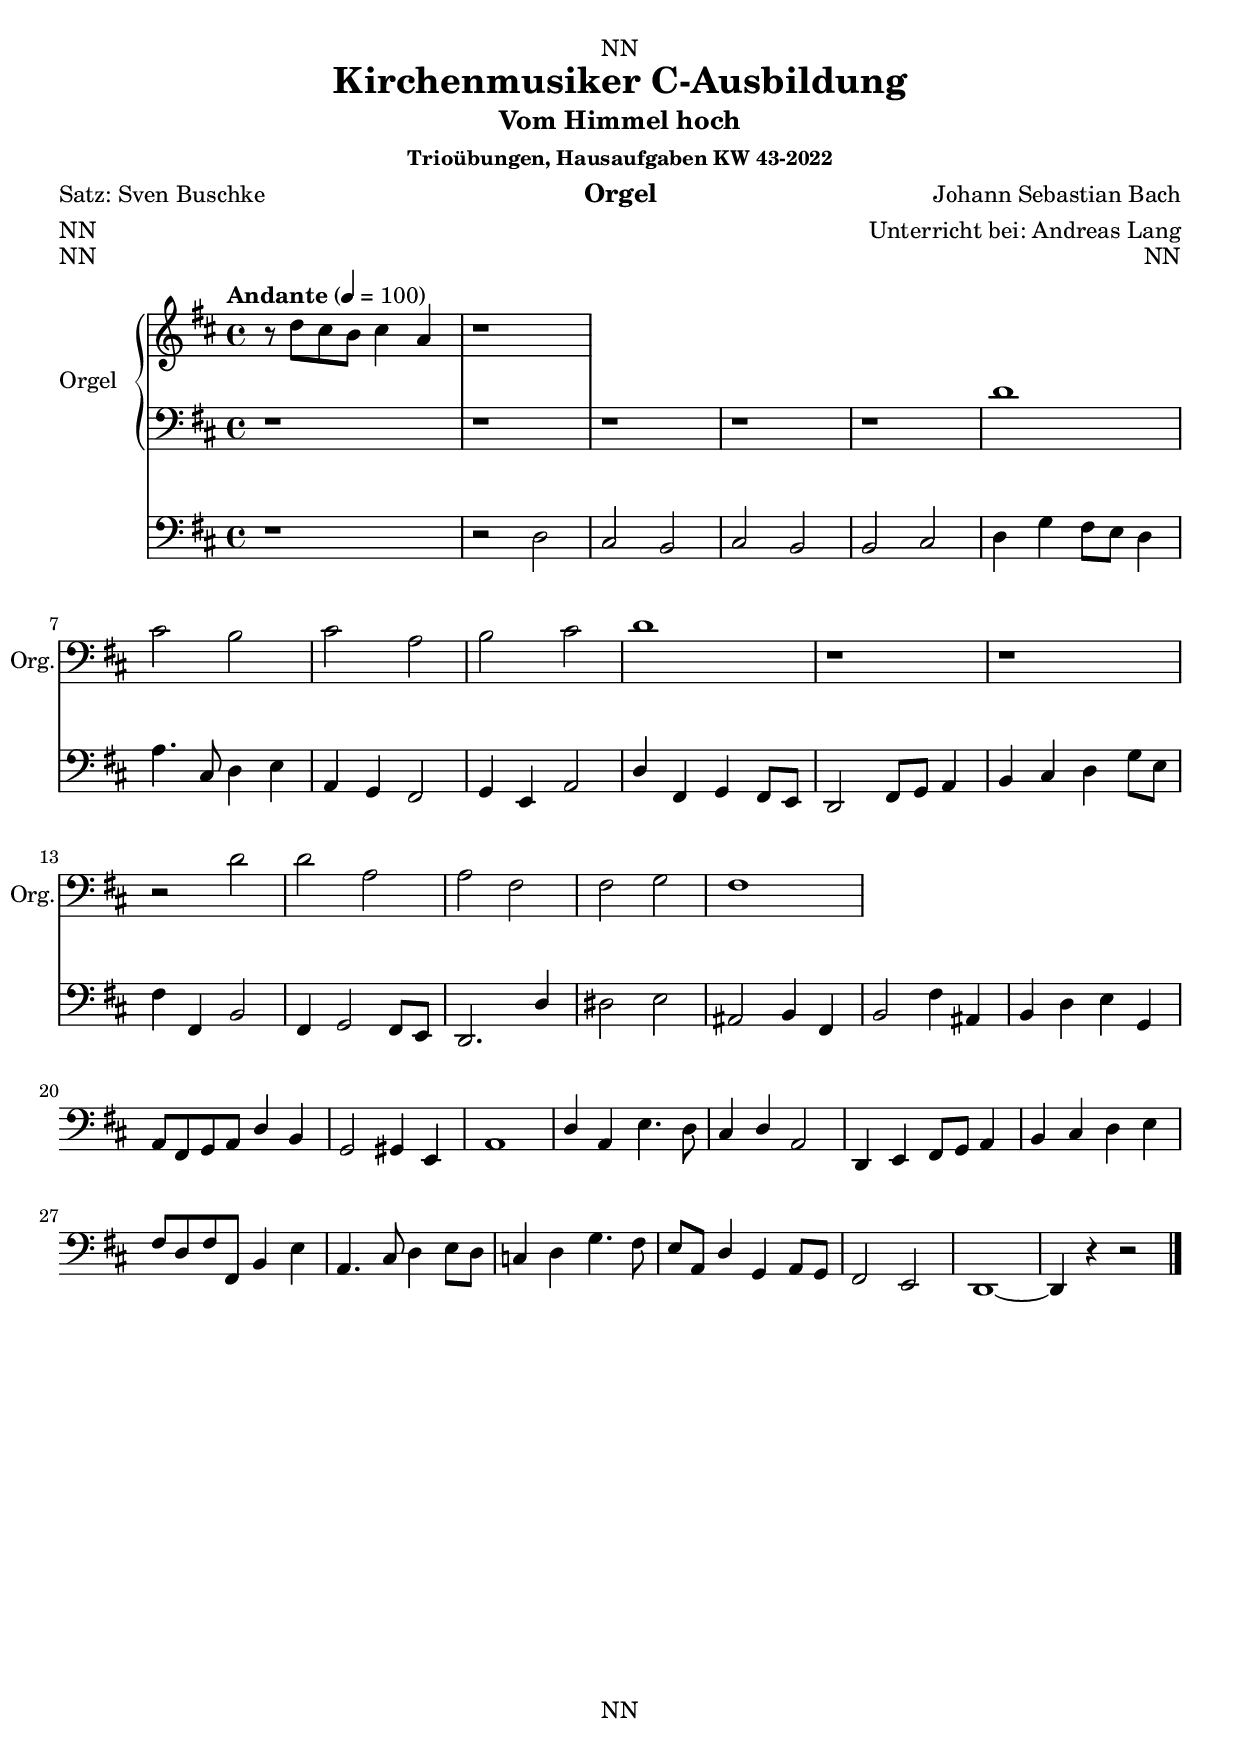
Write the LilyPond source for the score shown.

\version "2.22.2"
\language "english"

\header {
  dedication = "NN"
  title = "Kirchenmusiker C-Ausbildung"
  subtitle = "Vom Himmel hoch"
  subsubtitle = "Trioübungen, Hausaufgaben KW 43-2022"
  instrument = "Orgel"
  composer = "Johann Sebastian Bach"
  arranger = "Unterricht bei: Andreas Lang"
  poet = "Satz: Sven Buschke"
  meter = "NN"
  piece = "NN"
  opus = "NN"
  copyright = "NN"
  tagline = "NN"
}

\paper {
  #(set-paper-size "a4")
}

\layout {
  \context {
    \Voice
    \consists "Melody_engraver"
    \override Stem #'neutral-direction = #'()
  }
}

global = {
  \key c \major
  \time 4/4
  \tempo "Andante" 4=100
}

globalA = {
  \key d \major
  \time 4/4
  \tempo "Andante" 4=100
}

scoreARight = \relative c'' {
  \globalA
  % Music follows here.
  r8 d cs b cs4 a |
  r1
}

scoreALeft = \relative c' {
  \globalA
  % Music follows here.
  r1 r r r r
  d |
  cs2 b |
  cs a |
  |b cs |
  d1 |
  r r
  r2 d |
  d a |
  a fs |
  fs g |
  fs1
}

scoreAPedal = \relative c {
  \globalA
  % Music follows here.
  r1 |
  r2 d |
  cs b |
  cs b |
  b cs |
  d4 g fs8 e d4 |
  a'4. cs,8 d4 e |
  a, g fs2 |
  g4 e a2 |
  d4 fs, g fs8 e |
  d2 fs8 g a4 |
  b cs d g8 e |
  fs4 fs, b2 |
  fs4 g2 fs8 e |
  d2. d'4 |
  ds2 e |
  as, b4 fs |
  b2 fs'4 as, |
  b d e g, |
  a8 fs g a d4 b |
  g2 gs4 e |
  a1 |
  d4 a e'4. d8 |
  cs4 d a2 |
  d,4 e fs8 g a4 |
  b cs d e |
  fs8 d fs fs, b4 e |
  a,4. cs8 d4 e8 d |
  c4 d g4. fs8 |
  e a, d4 g, a8 g |
  fs2 e |
  d1~ |
  d4 r r2
  \bar "|."
}

\bookpart {
  \score {
    <<
      \new PianoStaff \with {
        instrumentName = "Orgel"
        shortInstrumentName = "Org."
      } <<
        \new Staff = "right" \with {
          midiInstrument = "church organ"
        } \scoreARight
        \new Staff = "left" \with {
          midiInstrument = "church organ"
        } { \clef bass \scoreALeft }
      >>
      \new Staff = "pedal" \with {
        midiInstrument = "church organ"
      } { \clef bass \scoreAPedal }
    >>
    \layout { }
    \midi { }
  }
}

scoreBRight = \relative c'' {
  \global
  % Music follows here.
  
}

scoreBLeft = \relative c' {
  \global
  % Music follows here.
  
}

scoreBPedal = \relative c {
  \global
  % Music follows here.
  
}

\bookpart {
  \score {
    <<
      \new PianoStaff \with {
        instrumentName = "Orgel"
        shortInstrumentName = "Org."
      } <<
        \new Staff = "right" \with {
          midiInstrument = "church organ"
        } \scoreBRight
        \new Staff = "left" \with {
          midiInstrument = "church organ"
        } { \clef bass \scoreBLeft }
      >>
      \new Staff = "pedal" \with {
        midiInstrument = "church organ"
      } { \clef bass \scoreBPedal }
    >>
    \layout { }
    \midi { }
  }
}

scoreCRight = \relative c'' {
  \global
  % Music follows here.
  
}

scoreCLeft = \relative c' {
  \global
  % Music follows here.
  
}

scoreCPedal = \relative c {
  \global
  % Music follows here.
  
}

\bookpart {
  \score {
    <<
      \new PianoStaff \with {
        instrumentName = "Orgel"
        shortInstrumentName = "Org."
      } <<
        \new Staff = "right" \with {
          midiInstrument = "church organ"
        } \scoreCRight
        \new Staff = "left" \with {
          midiInstrument = "church organ"
        } { \clef bass \scoreCLeft }
      >>
      \new Staff = "pedal" \with {
        midiInstrument = "church organ"
      } { \clef bass \scoreCPedal }
    >>
    \layout { }
    \midi { }
  }
}

scoreDRight = \relative c'' {
  \global
  % Music follows here.
  
}

scoreDLeft = \relative c' {
  \global
  % Music follows here.
  
}

scoreDPedal = \relative c {
  \global
  % Music follows here.
  
}

\bookpart {
  \score {
    <<
      \new PianoStaff \with {
        instrumentName = "Orgel"
        shortInstrumentName = "Org."
      } <<
        \new Staff = "right" \with {
          midiInstrument = "church organ"
        } \scoreDRight
        \new Staff = "left" \with {
          midiInstrument = "church organ"
        } { \clef bass \scoreDLeft }
      >>
      \new Staff = "pedal" \with {
        midiInstrument = "church organ"
      } { \clef bass \scoreDPedal }
    >>
    \layout { }
    \midi { }
  }
}

scoreERight = \relative c'' {
  \global
  % Music follows here.
  
}

scoreELeft = \relative c' {
  \global
  % Music follows here.
  
}

scoreEPedal = \relative c {
  \global
  % Music follows here.
  
}

\bookpart {
  \score {
    <<
      \new PianoStaff \with {
        instrumentName = "Orgel"
        shortInstrumentName = "Org."
      } <<
        \new Staff = "right" \with {
          midiInstrument = "church organ"
        } \scoreERight
        \new Staff = "left" \with {
          midiInstrument = "church organ"
        } { \clef bass \scoreELeft }
      >>
      \new Staff = "pedal" \with {
        midiInstrument = "church organ"
      } { \clef bass \scoreEPedal }
    >>
    \layout { }
    \midi { }
  }
}

scoreFRight = \relative c'' {
  \global
  % Music follows here.
  
}

scoreFLeft = \relative c' {
  \global
  % Music follows here.
  
}

scoreFPedal = \relative c {
  \global
  % Music follows here.
  
}

\bookpart {
  \score {
    <<
      \new PianoStaff \with {
        instrumentName = "Orgel"
        shortInstrumentName = "Org."
      } <<
        \new Staff = "right" \with {
          midiInstrument = "church organ"
        } \scoreFRight
        \new Staff = "left" \with {
          midiInstrument = "church organ"
        } { \clef bass \scoreFLeft }
      >>
      \new Staff = "pedal" \with {
        midiInstrument = "church organ"
      } { \clef bass \scoreFPedal }
    >>
    \layout { }
    \midi { }
  }
}

scoreGRight = \relative c'' {
  \global
  % Music follows here.
  
}

scoreGLeft = \relative c' {
  \global
  % Music follows here.
  
}

scoreGPedal = \relative c {
  \global
  % Music follows here.
  
}

\bookpart {
  \score {
    <<
      \new PianoStaff \with {
        instrumentName = "Orgel"
        shortInstrumentName = "Org."
      } <<
        \new Staff = "right" \with {
          midiInstrument = "church organ"
        } \scoreGRight
        \new Staff = "left" \with {
          midiInstrument = "church organ"
        } { \clef bass \scoreGLeft }
      >>
      \new Staff = "pedal" \with {
        midiInstrument = "church organ"
      } { \clef bass \scoreGPedal }
    >>
    \layout { }
    \midi { }
  }
}

scoreHRight = \relative c'' {
  \global
  % Music follows here.
  
}

scoreHLeft = \relative c' {
  \global
  % Music follows here.
  
}

scoreHPedal = \relative c {
  \global
  % Music follows here.
  
}

\bookpart {
  \score {
    <<
      \new PianoStaff \with {
        instrumentName = "Orgel"
        shortInstrumentName = "Org."
      } <<
        \new Staff = "right" \with {
          midiInstrument = "church organ"
        } \scoreHRight
        \new Staff = "left" \with {
          midiInstrument = "church organ"
        } { \clef bass \scoreHLeft }
      >>
      \new Staff = "pedal" \with {
        midiInstrument = "church organ"
      } { \clef bass \scoreHPedal }
    >>
    \layout { }
    \midi { }
  }
}

scoreIRight = \relative c'' {
  \global
  % Music follows here.
  
}

scoreILeft = \relative c' {
  \global
  % Music follows here.
  
}

scoreIPedal = \relative c {
  \global
  % Music follows here.
  
}

\bookpart {
  \score {
    <<
      \new PianoStaff \with {
        instrumentName = "Orgel"
        shortInstrumentName = "Org."
      } <<
        \new Staff = "right" \with {
          midiInstrument = "church organ"
        } \scoreIRight
        \new Staff = "left" \with {
          midiInstrument = "church organ"
        } { \clef bass \scoreILeft }
      >>
      \new Staff = "pedal" \with {
        midiInstrument = "church organ"
      } { \clef bass \scoreIPedal }
    >>
    \layout { }
    \midi { }
  }
}

scoreJRight = \relative c'' {
  \global
  % Music follows here.
  
}

scoreJLeft = \relative c' {
  \global
  % Music follows here.
  
}

scoreJPedal = \relative c {
  \global
  % Music follows here.
  
}

\bookpart {
  \score {
    <<
      \new PianoStaff \with {
        instrumentName = "Orgel"
        shortInstrumentName = "Org."
      } <<
        \new Staff = "right" \with {
          midiInstrument = "church organ"
        } \scoreJRight
        \new Staff = "left" \with {
          midiInstrument = "church organ"
        } { \clef bass \scoreJLeft }
      >>
      \new Staff = "pedal" \with {
        midiInstrument = "church organ"
      } { \clef bass \scoreJPedal }
    >>
    \layout { }
    \midi { }
  }
}
